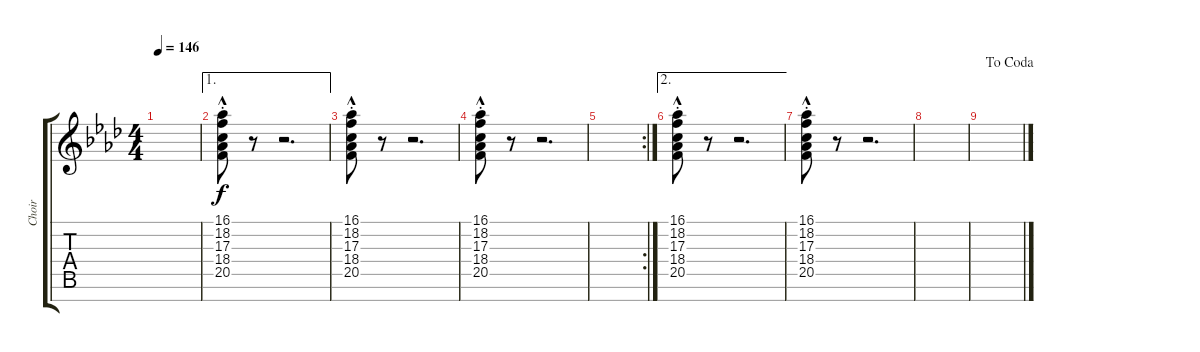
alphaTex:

\track ("Choir" "Choir") {instrument choiraahs}
\staff {score tabs}
\tuning (E4 B3 G3 D3 A2 E2 B1) {hide}
\ts (4 4)
\tempo 146
\clef g2
\ks fminor
|
\ae 1
(16.1{hac st} 18.2{hac st} 17.3{st} 18.4 20.5).8 r.8 r.2{d} |
(16.1{hac st} 18.2{hac st} 17.3{st} 18.4{st} 20.5{st}).8 r.8 r.2{d} |
(16.1{hac st} 18.2{hac st} 17.3{st} 18.4{st} 20.5{st}).8 r.8 r.2{d} |
\rc 2
|
\ae 2
(16.1{hac st} 18.2{hac st} 17.3{st} 18.4 20.5).8 r.8 r.2{d} |
(16.1{hac st} 18.2{hac st} 17.3{st} 18.4{st} 20.5{st}).8 r.8 r.2{d} |
|
\jump dacoda
